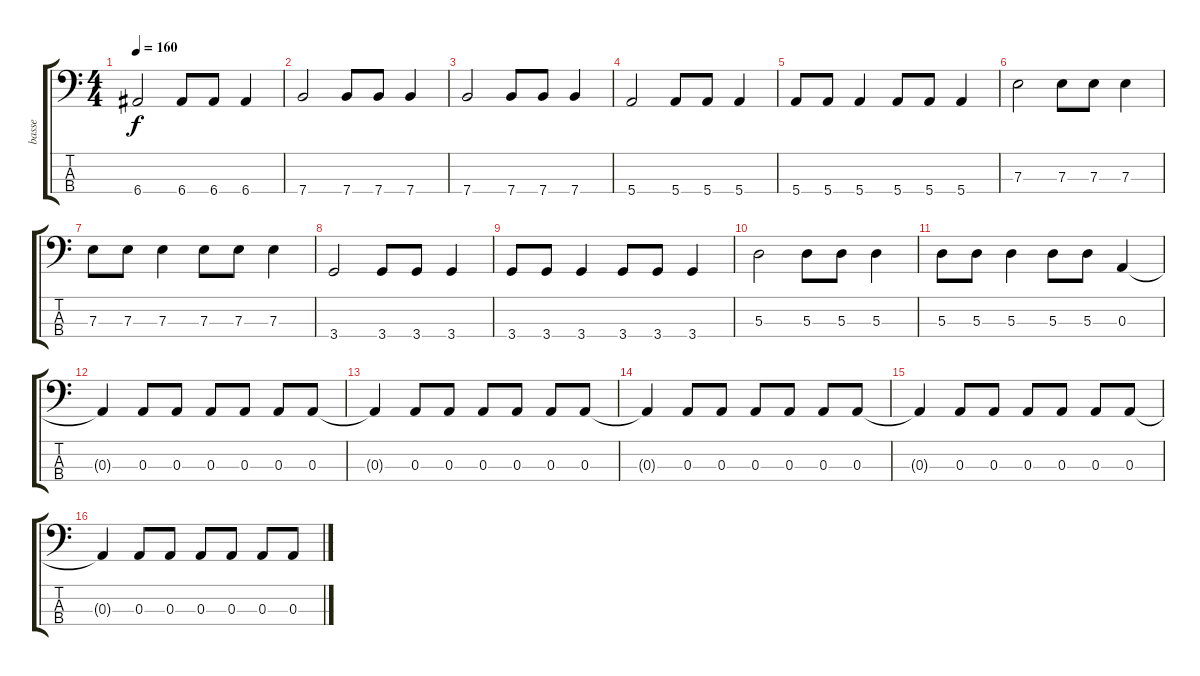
\track ("basse" "basse") {instrument acousticguitarnylon}
\staff {score tabs}
\tuning (G2 D2 A1 E1) {hide}
\ts (4 4)
\tempo 160
\clef f4
\ks c
6.4.2{dy f} 6.4.8 6.4.8 6.4.4 |
7.4.2 7.4.8 7.4.8 7.4.4 |
7.4.2 7.4.8 7.4.8 7.4.4 |
5.4.2 5.4.8 5.4.8 5.4.4 |
5.4.8 5.4.8 5.4.4 5.4.8 5.4.8 5.4.4 |
7.3.2 7.3.8 7.3.8 7.3.4 |
7.3.8 7.3.8 7.3.4 7.3.8 7.3.8 7.3.4 |
3.4.2 3.4.8 3.4.8 3.4.4 |
3.4.8 3.4.8 3.4.4 3.4.8 3.4.8 3.4.4 |
5.3.2 5.3.8 5.3.8 5.3.4 |
5.3.8 5.3.8 5.3.4 5.3.8 5.3.8 0.3.4 |
0.3{t}.4 0.3.8 0.3.8 0.3.8 0.3.8 0.3.8 0.3.8 |
0.3{t}.4 0.3.8 0.3.8 0.3.8 0.3.8 0.3.8 0.3.8 |
0.3{t}.4 0.3.8 0.3.8 0.3.8 0.3.8 0.3.8 0.3.8 |
0.3{t}.4 0.3.8 0.3.8 0.3.8 0.3.8 0.3.8 0.3.8 |
0.3{t}.4 0.3.8 0.3.8 0.3.8 0.3.8 0.3.8 0.3.8
